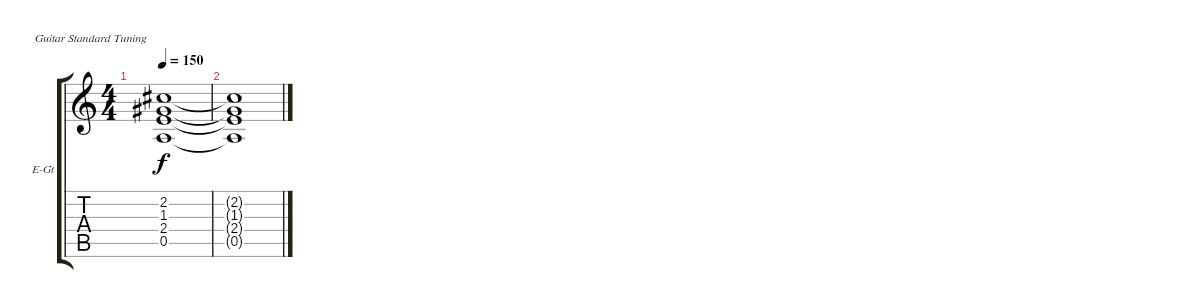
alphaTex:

\bracketExtendMode groupsimilarinstruments
\firstSystemTrackNameOrientation horizontal
\otherSystemsTrackNameOrientation horizontal
\track ("Alex Turner Clean" "E-Gt") {instrument electricguitarclean}
\staff {score tabs}
\tuning (E4 B3 G3 D3 A2 E2)
\ts (4 4)
\tempo 150
\clef g2
\scale
0.333333
\ks c
(2.2{t} 1.3{t} 2.4{t} 0.5{t}).1{dy f} |
(2.2{t} 1.3{t} 2.4{t} 0.5{t}).1
